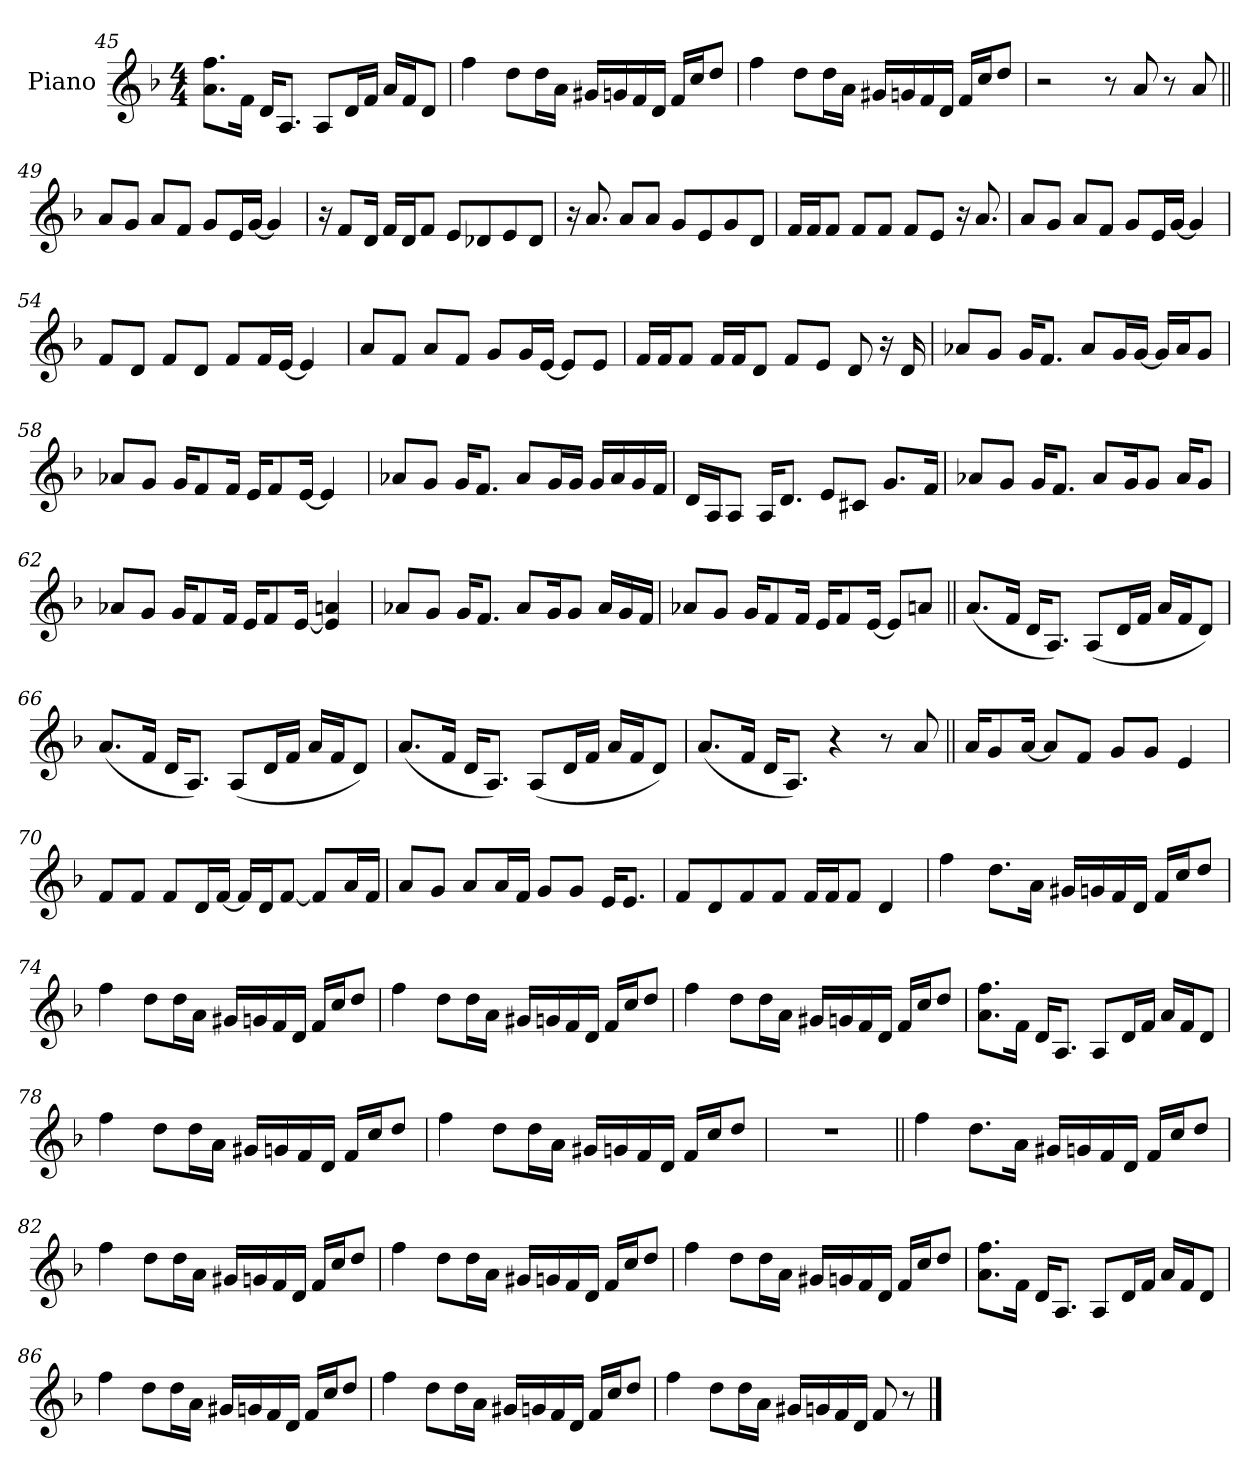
**kern
*part1
*staff1
*I"Piano
*I'Pno.
*clefG2
*k[b-]
*M4/4
=45
8.a! 8.ffL
16f!Jk
16d!KL
8.A!J
8A!L
16d!L
16f!JJ
16a!LL
16f!J
8d!J
=46
4ff
8ddL
16dd!L
16a!JJ
16g#X!LL
16gn!
16f!
16d!JJ
16f!LL
16ccJ
8ddJ
=47
4ff
8ddL
16dd!L
16a!JJ
16g#X!LL
16gn!
16f!
16d!JJ
16f!LL
16ccJ
8ddJ
=48
2r
8r
8a
8r
8a
=49||
8aL
8gJ
8aL
8fJ
8gL
16eL
[16gJJ
4g]
=50
16r
8fL
16dJk
16fLL
16dJ
8fJ
8eL
8d-X
8e
8d-J
=51
16r
8.a
8aL
8aJ
8gL
8e
8g
8dJ
=52
16fLL
16fJ
8fJ
8fL
8fJ
8fL
8eJ
16r
8.a
=53
8aL
8gJ
8aL
8fJ
8gL
16eL
[16gJJ
4g]
=54
8fL
8dJ
8fL
8dJ
8fL
16fL
[16eJJ
4e]
=55
8aL
8fJ
8aL
8fJ
8gL
16gL
[16eJJ
8eL]
8eJ
=56
16fLL
16fJ
8fJ
16fLL
16fJ
8dJ
8fL
8eJ
8d
16r
16d
=57
8a-XL
8gJ
16gKL
8.fJ
8a-L
16gL
[16gJJ
16gLL]
16a-J
8gJ
=58
8a-XL
8gJ
16gKL
8f
16fJk
16eKL
8f
[16eJk
4e]
=59
8a-XL
8gJ
16gKL
8.fJ
8a-L
16gL
16gJJ
16gLL
16a-
16g
16fJJ
=60
16dLL
16AJ
8AJ
16AKL
8.dJ
8eL
8c#XJ
8.gL
16fJk
=61
8a-XL
8gJ
16gKL
8.fJ
8a-L
16gK
8gJ
16a-KL
8gJ
=62
8a-XL
8gJ
16gKL
8f
16fJk
16eKL
8f
[16eJk
4e] 4an!
=63
8a-XL
8gJ
16gKL
8.fJ
8a-L
16gK
8gJ
16a-LL
16g
16fJJ
=64
8a-XL
8gJ
16gKL
8f
16fJk
16eKL
8f
[16eJk
8eL]
8an!J
=65||
(8.a!L
16f!Jk
16d!KL
8.A!J)
(8A!L
16d!L
16f!JJ
16a!LL
16f!J
8d!J)
=66
(8.a!L
16f!Jk
16d!KL
8.A!J)
(8A!L
16d!L
16f!JJ
16a!LL
16f!J
8d!J)
=67
(8.a!L
16f!Jk
16d!KL
8.A!J)
(8A!L
16d!L
16f!JJ
16a!LL
16f!J
8d!J)
=68
(8.a!L
16f!Jk
16d!KL
8.A!J)
4r
8r
8a
=69||
16aKL
8g
[16aJk
8aL]
8fJ
8gL
8gJ
4e
=70
8fL
8fJ
8fL
16dL
[16fJJ
16fLL]
16dJ
[8fJ
8fL]
16aL
16fJJ
=71
8aL
8gJ
8aL
16aL
16fJJ
8gL
8gJ
16eKL
8.eJ
=72
8fL
8d
8f
8fJ
16fLL
16fJ
8fJ
4d
=73
4ff
8.ddL
16a!Jk
16g#X!LL
16gn!
16f!
16d!JJ
16f!LL
16ccJ
8ddJ
=74
4ff
8ddL
16dd!L
16a!JJ
16g#X!LL
16gn!
16f!
16d!JJ
16f!LL
16ccJ
8ddJ
=75
4ff
8ddL
16dd!L
16a!JJ
16g#X!LL
16gn!
16f!
16d!JJ
16f!LL
16ccJ
8ddJ
=76
4ff
8ddL
16dd!L
16a!JJ
16g#X!LL
16gn!
16f!
16d!JJ
16f!LL
16ccJ
8ddJ
=77
8.a! 8.ffL
16f!Jk
16d!KL
8.A!J
8A!L
16d!L
16f!JJ
16a!LL
16f!J
8d!J
=78
4ff
8ddL
16dd!L
16a!JJ
16g#X!LL
16gn!
16f!
16d!JJ
16f!LL
16ccJ
8ddJ
=79
4ff
8ddL
16dd!L
16a!JJ
16g#X!LL
16gn!
16f!
16d!JJ
16f!LL
16ccJ
8ddJ
=80
1r
=81||
4ff
8.ddL
16a!Jk
16g#X!LL
16gn!
16f!
16d!JJ
16f!LL
16ccJ
8ddJ
=82
4ff
8ddL
16dd!L
16a!JJ
16g#X!LL
16gn!
16f!
16d!JJ
16f!LL
16ccJ
8ddJ
=83
4ff
8ddL
16dd!L
16a!JJ
16g#X!LL
16gn!
16f!
16d!JJ
16f!LL
16ccJ
8ddJ
=84
4ff
8ddL
16dd!L
16a!JJ
16g#X!LL
16gn!
16f!
16d!JJ
16f!LL
16ccJ
8ddJ
=85
8.a! 8.ffL
16f!Jk
16d!KL
8.A!J
8A!L
16d!L
16f!JJ
16a!LL
16f!J
8d!J
=86
4ff
8ddL
16dd!L
16a!JJ
16g#X!LL
16gn!
16f!
16d!JJ
16f!LL
16ccJ
8ddJ
=87
4ff
8ddL
16dd!L
16a!JJ
16g#X!LL
16gn!
16f!
16d!JJ
16f!LL
16ccJ
8ddJ
=88
4ff
8ddL
16dd!L
16a!JJ
16g#X!LL
16gn!
16f!
16d!JJ
8f!
8r
==
*-
